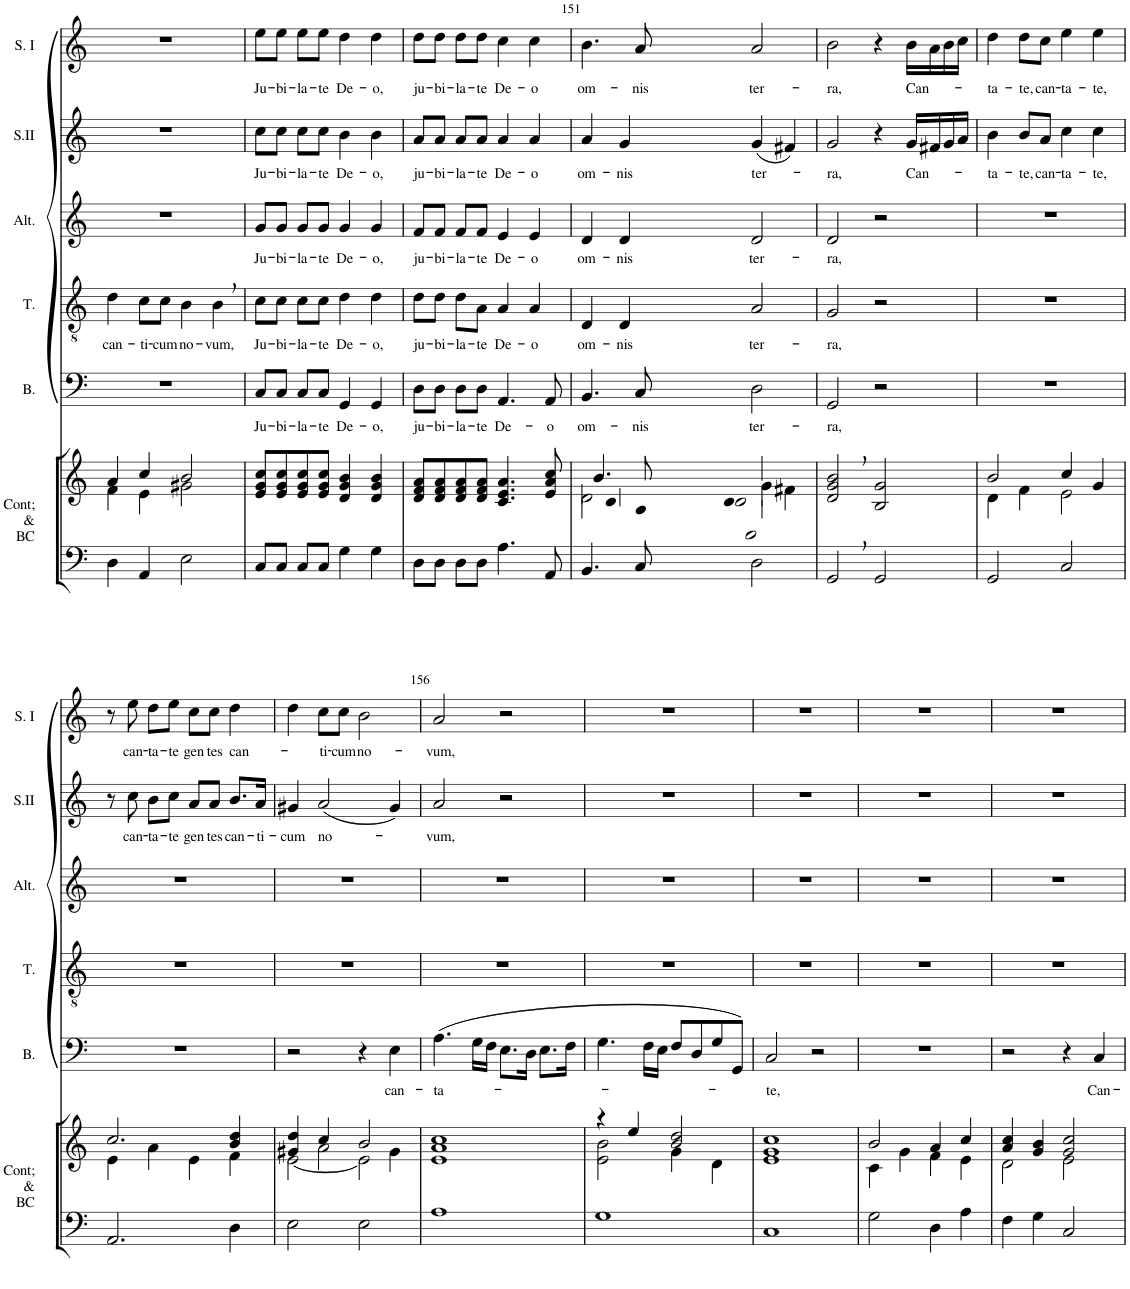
**kern	**kern	**kern	**text	**kern	**text	**kern	**text	**kern	**text	**kern	**text
*part6	*part6	*part5	*part5	*part4	*part4	*part3	*part3	*part2	*part2	*part1	*part1
*staff7	*staff6	*staff5	*staff5	*staff4	*staff4	*staff3	*staff3	*staff2	*staff2	*staff1	*staff1
*I"Continuo &amp; Basse Continue	*	*I"Basse	*	*I"Ténor	*	*I"Alto	*	*I"Soprano II	*	*I"Soprane I	*
*I'Cont; &amp; BC	*	*I'B.	*	*I'T.	*	*I'Alt.	*	*I'S.II	*	*I'S. I	*
!!LO:PB:g=z
*clefF4	*clefG2	*clefF4	*	*clefGv2	*	*clefG2	*	*clefG2	*	*clefG2	*
*k[]	*k[]	*k[]	*	*k[]	*	*k[]	*	*k[]	*	*k[]	*
*M4/4	*M4/4	*M4/4	*	*M4/4	*	*M4/4	*	*M4/4	*	*M4/4	*
*met(c)	*met(c)	*met(c)	*	*met(c)	*	*met(c)	*	*met(c)	*	*met(c)	*
=148	=148	=148	=148	=148	=148	=148	=148	=148	=148	=148	=148
*	*^	*	*	*	*	*	*	*	*	*	*
!	!	!	!	!	!	!LO:LY:b	!	!	!	!	!	!
4D\	4a/	4f\	1r	.	4d\	can-	1r	.	1r	.	1r	.
!	!	!	!	!	!	!LO:LY:b	!	!	!	!	!	!
4AA/	4cc/	4e\	.	.	8c\L	-ti-	.	.	.	.	.	.
!	!	!	!	!	!	!LO:LY:b	!	!	!	!	!	!
.	.	.	.	.	8c\J	-cum	.	.	.	.	.	.
!	!	!	!	!	!	!LO:LY:b	!	!	!	!	!	!
2E\	2b/	2g#X\	.	.	4B\	no-	.	.	.	.	.	.
!	!	!	!	!	!	!LO:LY:b	!	!	!	!	!	!
.	.	.	.	.	4B,\	-vum,	.	.	.	.	.	.
*	*v	*v	*	*	*	*	*	*	*	*	*	*
=149	=149	=149	=149	=149	=149	=149	=149	=149	=149	=149	=149
!	!	!	!LO:LY:b	!	!LO:LY:b	!	!LO:LY:b	!	!LO:LY:b	!	!LO:LY:b
8C/L	8e/ 8g/ 8cc/L	8C/L	Ju-	8c\L	Ju-	8g/L	Ju-	8cc\L	Ju-	8ee\L	Ju-
!	!	!	!LO:LY:b	!	!LO:LY:b	!	!LO:LY:b	!	!LO:LY:b	!	!LO:LY:b
8C/J	8e/ 8g/ 8cc/	8C/J	-bi-	8c\J	-bi-	8g/J	-bi-	8cc\J	-bi-	8ee\J	-bi-
!	!	!	!LO:LY:b	!	!LO:LY:b	!	!LO:LY:b	!	!LO:LY:b	!	!LO:LY:b
8C/L	8e/ 8g/ 8cc/	8C/L	-la-	8c\L	-la-	8g/L	-la-	8cc\L	-la-	8ee\L	-la-
!	!	!	!LO:LY:b	!	!LO:LY:b	!	!LO:LY:b	!	!LO:LY:b	!	!LO:LY:b
8C/J	8e/ 8g/ 8cc/J	8C/J	-te	8c\J	-te	8g/J	-te	8cc\J	-te	8ee\J	-te
!	!	!	!LO:LY:b	!	!LO:LY:b	!	!LO:LY:b	!	!LO:LY:b	!	!LO:LY:b
4G\	4d/ 4g/ 4b/	4GG/	De-	4d\	De-	4g/	De-	4b\	De-	4dd\	De-
!	!	!	!LO:LY:b	!	!LO:LY:b	!	!LO:LY:b	!	!LO:LY:b	!	!LO:LY:b
4G\	4d/ 4g/ 4b/	4GG/	-o,	4d\	-o,	4g/	-o,	4b\	-o,	4dd\	-o,
=150	=150	=150	=150	=150	=150	=150	=150	=150	=150	=150	=150
!	!	!	!LO:LY:b	!	!LO:LY:b	!	!LO:LY:b	!	!LO:LY:b	!	!LO:LY:b
8D\L	8d/ 8f/ 8a/L	8D\L	ju-	8d\L	ju-	8f/L	ju-	8a/L	ju-	8dd\L	ju-
!	!	!	!LO:LY:b	!	!LO:LY:b	!	!LO:LY:b	!	!LO:LY:b	!	!LO:LY:b
8D\J	8d/ 8f/ 8a/	8D\J	-bi-	8d\J	-bi-	8f/J	-bi-	8a/J	-bi-	8dd\J	-bi-
!	!	!	!LO:LY:b	!	!LO:LY:b	!	!LO:LY:b	!	!LO:LY:b	!	!LO:LY:b
8D\L	8d/ 8f/ 8a/	8D\L	-la-	8d\L	-la-	8f/L	-la-	8a/L	-la-	8dd\L	-la-
!	!	!	!LO:LY:b	!	!LO:LY:b	!	!LO:LY:b	!	!LO:LY:b	!	!LO:LY:b
8D\J	8d/ 8f/ 8a/J	8D\J	-te	8A\J	-te	8f/J	-te	8a/J	-te	8dd\J	-te
!	!	!	!LO:LY:b	!	!LO:LY:b	!	!LO:LY:b	!	!LO:LY:b	!	!LO:LY:b
4.A\	4.c/ 4.e/ 4.a/	4.AA/	De-	4A/	De-	4e/	De-	4a/	De-	4cc\	De-
!	!	!	!	!	!LO:LY:b	!	!LO:LY:b	!	!LO:LY:b	!	!LO:LY:b
.	.	.	.	4A/	-o	4e/	-o	4a/	-o	4cc\	-o
!	!	!	!LO:LY:b	!	!	!	!	!	!	!	!
8AA/	8e/ 8a/ 8cc/	8AA/	-o	.	.	.	.	.	.	.	.
=151	=151	=151	=151	=151	=151	=151	=151	=151	=151	=151	=151
*	*^	*	*	*	*	*	*	*	*	*	*
*	*	*^	*	*	*	*	*	*	*	*	*	*
!	!	!	!	!	!LO:LY:b	!	!LO:LY:b	!	!LO:LY:b	!	!LO:LY:b	!	!LO:LY:b
4.BB/	4.b/	4a\	2d\	4.BB/	om-	4D/	om-	4d/	om-	4a/	om-	4.b\	om-
!	!	!	!	!	!	!	!LO:LY:b	!	!LO:LY:b	!	!LO:LY:b	!	!
.	.	4g\	.	.	.	4D/	-nis	4d/	-nis	4g/	-nis	.	.
!	!	!	!	!	!LO:LY:b	!	!	!	!	!	!	!	!LO:LY:b
8C/	8a/	.	.	8C/	-nis	.	.	.	.	.	.	8a/	-nis
!	!	!	!	!	!LO:LY:b	!	!LO:LY:b	!	!LO:LY:b	!	!LO:LY:b	!	!LO:LY:b
2D\	2a/	4g\	2d\	2D\	ter-	2A/	ter-	2d/	ter-	(4g/	ter-	2a/	ter-
.	.	4f#X\	.	.	.	.	.	.	.	4f#X/)	.	.	.
*	*	*v	*v	*	*	*	*	*	*	*	*	*	*
=152	=152	=152	=152	=152	=152	=152	=152	=152	=152	=152	=152	=152
!	!	!	!	!LO:LY:b	!	!LO:LY:b	!	!LO:LY:b	!	!LO:LY:b	!	!LO:LY:b
*	*v	*v	*	*	*	*	*	*	*	*	*	*
2GG,/	2d/, 2g/, 2b/,	2GG/	-ra,	2G/	-ra,	2d/	-ra,	2g/	-ra,	2b\	-ra,
2GG/	2B/ 2g/	2r	.	2r	.	2r	.	4r	.	4r	.
!	!	!	!	!	!	!	!	!	!LO:LY:b	!	!LO:LY:b
.	.	.	.	.	.	.	.	16g/LL	Can-	16b\LL	Can-
.	.	.	.	.	.	.	.	16f#X/	.	16a\	.
.	.	.	.	.	.	.	.	16g/	.	16b\	.
.	.	.	.	.	.	.	.	16a/JJ	.	16cc\JJ	.
=153	=153	=153	=153	=153	=153	=153	=153	=153	=153	=153	=153
*	*^	*	*	*	*	*	*	*	*	*	*
!	!	!	!	!	!	!	!	!	!	!LO:LY:b	!	!LO:LY:b
2GG/	2b/	4d\	1r	.	1r	.	1r	.	4b\	-ta-	4dd\	-ta-
!	!	!	!	!	!	!	!	!	!	!LO:LY:b	!	!LO:LY:b
.	.	4f\	.	.	.	.	.	.	8b/L	-te,	8dd\L	-te,
!	!	!	!	!	!	!	!	!	!	!LO:LY:b	!	!LO:LY:b
.	.	.	.	.	.	.	.	.	8a/J	can-	8cc\J	can-
!	!	!	!	!	!	!	!	!	!	!LO:LY:b	!	!LO:LY:b
2C/	4cc/	2e\	.	.	.	.	.	.	4cc\	-ta-	4ee\	-ta-
!	!	!	!	!	!	!	!	!	!	!LO:LY:b	!	!LO:LY:b
.	4g/	.	.	.	.	.	.	.	4cc\	-te,	4ee\	-te,
!!LO:LB:g=z
=154	=154	=154	=154	=154	=154	=154	=154	=154	=154	=154	=154	=154
2.AA/	2.cc/	4e\	1r	.	1r	.	1r	.	8r	.	8r	.
!	!	!	!	!	!	!	!	!	!	!LO:LY:b	!	!LO:LY:b
.	.	.	.	.	.	.	.	.	8cc\	can-	8ee\	can-
!	!	!	!	!	!	!	!	!	!	!LO:LY:b	!	!LO:LY:b
.	.	4a\	.	.	.	.	.	.	8b\L	-ta-	8dd\L	-ta-
!	!	!	!	!	!	!	!	!	!	!LO:LY:b	!	!LO:LY:b
.	.	.	.	.	.	.	.	.	8cc\J	-te	8ee\J	-te
!	!	!	!	!	!	!	!	!	!	!LO:LY:b	!	!LO:LY:b
.	.	4e\	.	.	.	.	.	.	8a/L	gen-	8cc\L	gen-
!	!	!	!	!	!	!	!	!	!	!LO:LY:b	!	!LO:LY:b
.	.	.	.	.	.	.	.	.	8a/J	-tes	8cc\J	-tes
!	!	!	!	!	!	!	!	!	!	!LO:LY:b	!	!LO:LY:b
4D\	4b/ 4dd/	4f\	.	.	.	.	.	.	8.b/L	can-	4dd\	can-
!	!	!	!	!	!	!	!	!	!	!LO:LY:b	!	!
.	.	.	.	.	.	.	.	.	16a/Jk	-ti-	.	.
=155	=155	=155	=155	=155	=155	=155	=155	=155	=155	=155	=155	=155
*	*	*^	*	*	*	*	*	*	*	*	*	*
!	!	!	!	!	!	!	!	!	!	!	!LO:LY:b	!	!
2E\	4g#X/ 4dd/	[2e\	4ryy	2r	.	1r	.	1r	.	4g#X/	-cum	4dd\	.
!	!	!	!	!	!	!	!	!	!	!	!LO:LY:b	!	!LO:LY:b
.	4cc/	.	2a\	.	.	.	.	.	.	(2a/	no-	8cc\L	-ti-
!	!	!	!	!	!	!	!	!	!	!	!	!	!LO:LY:b
.	.	.	.	.	.	.	.	.	.	.	.	8cc\J	-cum
!	!	!	!	!	!	!	!	!	!	!	!	!	!LO:LY:b
2E\	2b/	2e\]	.	4r	.	.	.	.	.	.	.	2b\	no-
!	!	!	!	!	!LO:LY:b	!	!	!	!	!	!	!	!
.	.	.	4g#\	4E\	can-	.	.	.	.	4g#/)	.	.	.
=156	=156	=156	=156	=156	=156	=156	=156	=156	=156	=156	=156	=156	=156
!	!	!	!	!	!LO:LY:b	!	!	!	!	!	!LO:LY:b	!	!LO:LY:b
*	*v	*v	*v	*	*	*	*	*	*	*	*	*	*
1A	1e 1a 1cc	(4.A\	-ta-	1r	.	1r	.	2a/	-vum,	2a/	-vum,
.	.	16G\LL	.	.	.	.	.	.	.	.	.
.	.	16F\JJ	.	.	.	.	.	.	.	.	.
.	.	8.E\L	.	.	.	.	.	2r	.	2r	.
.	.	16D\Jk	.	.	.	.	.	.	.	.	.
.	.	8.E\L	.	.	.	.	.	.	.	.	.
.	.	16F\Jk	.	.	.	.	.	.	.	.	.
=157	=157	=157	=157	=157	=157	=157	=157	=157	=157	=157	=157
*	*^	*	*	*	*	*	*	*	*	*	*
1G	4r	2e\ 2b\	4.G\	.	1r	.	1r	.	1r	.	1r	.
.	4ee/	.	.	.	.	.	.	.	.	.	.	.
.	.	.	16F\LL	.	.	.	.	.	.	.	.	.
.	.	.	16E\JJ	.	.	.	.	.	.	.	.	.
.	2b/ 2dd/	4g\	8F/L	.	.	.	.	.	.	.	.	.
.	.	.	8D/	.	.	.	.	.	.	.	.	.
.	.	4d\	8G/	.	.	.	.	.	.	.	.	.
.	.	.	8GG/J)	.	.	.	.	.	.	.	.	.
*	*v	*v	*	*	*	*	*	*	*	*	*	*
=158	=158	=158	=158	=158	=158	=158	=158	=158	=158	=158	=158
!	!	!	!LO:LY:b	!	!	!	!	!	!	!	!
1C	1e 1g 1cc	2C/	-te,	1r	.	1r	.	1r	.	1r	.
.	.	2r	.	.	.	.	.	.	.	.	.
=159	=159	=159	=159	=159	=159	=159	=159	=159	=159	=159	=159
*	*^	*	*	*	*	*	*	*	*	*	*
2G\	2b/	4c\	1r	.	1r	.	1r	.	1r	.	1r	.
.	.	4g\	.	.	.	.	.	.	.	.	.	.
4D\	4a/	4f\	.	.	.	.	.	.	.	.	.	.
4A\	4cc/	4e\	.	.	.	.	.	.	.	.	.	.
=160	=160	=160	=160	=160	=160	=160	=160	=160	=160	=160	=160	=160
4F\	4a/ 4cc/	2d\	2r	.	1r	.	1r	.	1r	.	1r	.
4G\	4g/ 4b/	.	.	.	.	.	.	.	.	.	.	.
2C/	2g/ 2cc/	2e\	4r	.	.	.	.	.	.	.	.	.
!	!	!	!	!LO:LY:b	!	!	!	!	!	!	!	!
.	.	.	4C/	Can-	.	.	.	.	.	.	.	.
*	*v	*v	*	*	*	*	*	*	*	*	*	*
=	=	=	=	=	=	=	=	=	=	=	=
*-	*-	*-	*-	*-	*-	*-	*-	*-	*-	*-	*-
